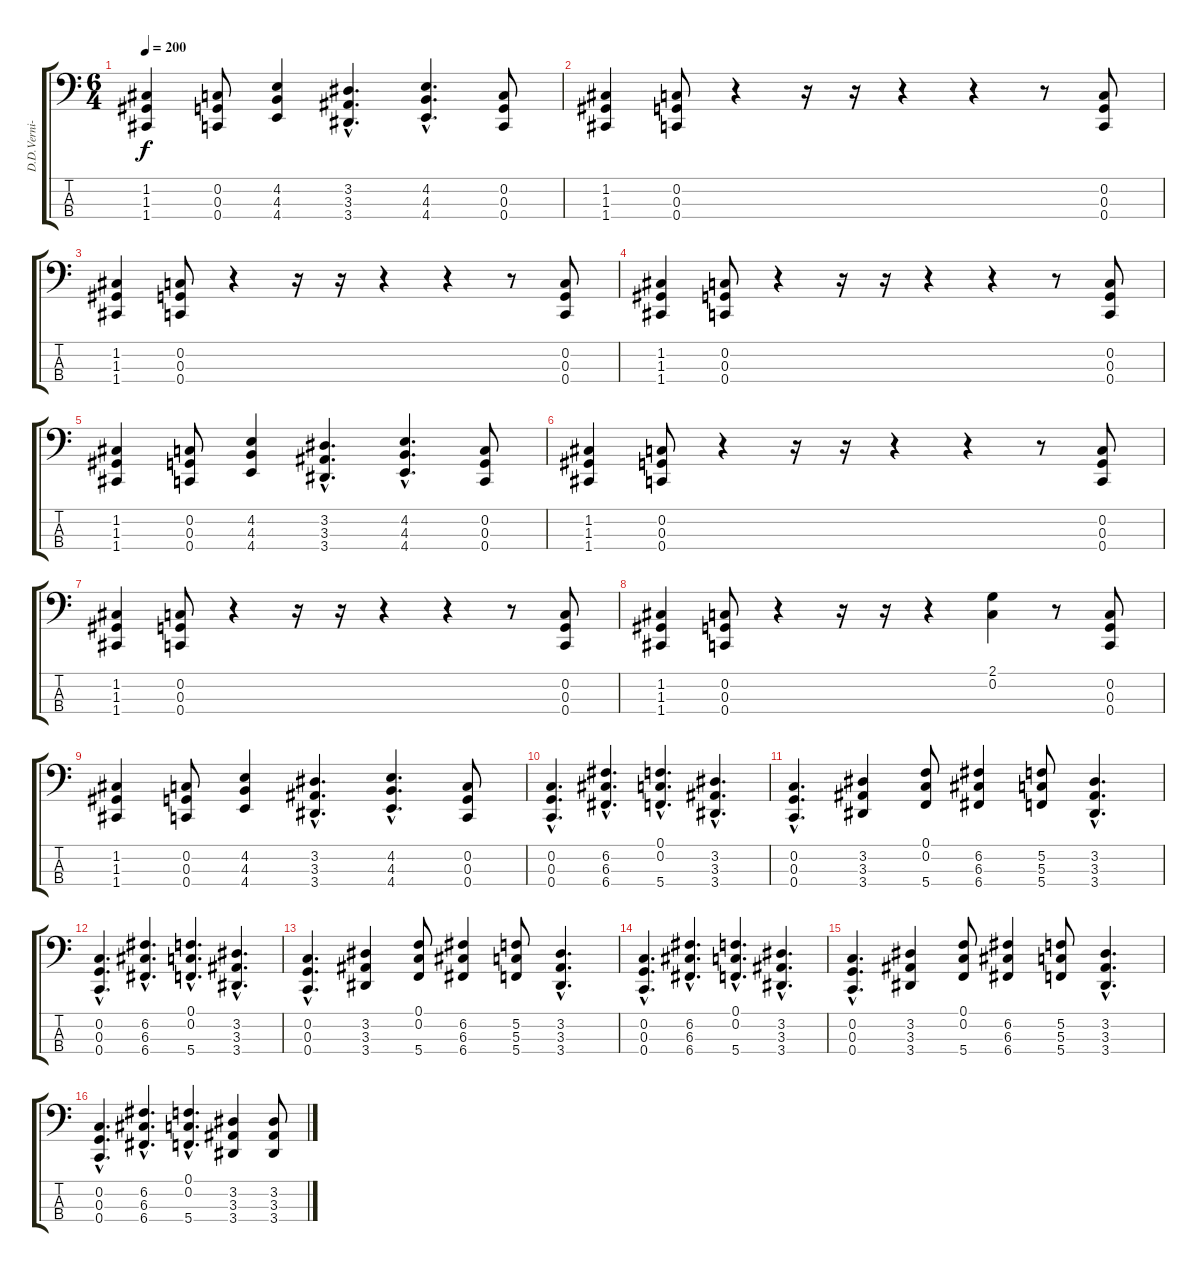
\track ("D.D.Verni- bass" "D.D.Verni-") {instrument slapbass1}
\staff {score tabs}
\tuning (F2 C2 G1 C1) {hide}
\ts (6 4)
\tempo 200
\clef f4
\ks c
(1.2 1.3 1.4).4{dy f} (0.2 0.3 0.4).8 (4.2 4.3 4.4).4 (3.2{hac} 3.3{hac} 3.4{hac}).4{d} (4.2{hac} 4.3{hac} 4.4{hac}).4{d} (0.2 0.3 0.4).8 |
(1.2 1.3 1.4).4 (0.2 0.3 0.4).8 r.4 r.16 r.16 r.4 r.4 r.8 (0.2 0.3 0.4).8 |
(1.2 1.3 1.4).4 (0.2 0.3 0.4).8 r.4 r.16 r.16 r.4 r.4 r.8 (0.2 0.3 0.4).8 |
(1.2 1.3 1.4).4 (0.2 0.3 0.4).8 r.4 r.16 r.16 r.4 r.4 r.8 (0.2 0.3 0.4).8 |
(1.2 1.3 1.4).4 (0.2 0.3 0.4).8 (4.2 4.3 4.4).4 (3.2{hac} 3.3{hac} 3.4{hac}).4{d} (4.2{hac} 4.3{hac} 4.4{hac}).4{d} (0.2 0.3 0.4).8 |
(1.2 1.3 1.4).4 (0.2 0.3 0.4).8 r.4 r.16 r.16 r.4 r.4 r.8 (0.2 0.3 0.4).8 |
(1.2 1.3 1.4).4 (0.2 0.3 0.4).8 r.4 r.16 r.16 r.4 r.4 r.8 (0.2 0.3 0.4).8 |
(1.2 1.3 1.4).4 (0.2 0.3 0.4).8 r.4 r.16 r.16 r.4 (2.1 0.2).4 r.8 (0.2 0.3 0.4).8 |
(1.2 1.3 1.4).4 (0.2 0.3 0.4).8 (4.2 4.3 4.4).4 (3.2{hac} 3.3{hac} 3.4{hac}).4{d} (4.2{hac} 4.3{hac} 4.4{hac}).4{d} (0.2 0.3 0.4).8 |
(0.2{hac} 0.3{hac} 0.4{hac}).4{d} (6.2{hac} 6.3{hac} 6.4{hac}).4{d} (0.1{hac} 0.2{hac} 5.4{hac}).4{d} (3.2{hac} 3.3{hac} 3.4{hac}).4{d} |
(0.2{hac} 0.3{hac} 0.4{hac}).4{d} (3.2 3.3 3.4).4 (0.1 0.2 5.4).8 (6.2 6.3 6.4).4 (5.2 5.3 5.4).8 (3.2{hac} 3.3{hac} 3.4{hac}).4{d} |
(0.2{hac} 0.3{hac} 0.4{hac}).4{d} (6.2{hac} 6.3{hac} 6.4{hac}).4{d} (0.1{hac} 0.2{hac} 5.4{hac}).4{d} (3.2{hac} 3.3{hac} 3.4{hac}).4{d} |
(0.2{hac} 0.3{hac} 0.4{hac}).4{d} (3.2 3.3 3.4).4 (0.1 0.2 5.4).8 (6.2 6.3 6.4).4 (5.2 5.3 5.4).8 (3.2{hac} 3.3{hac} 3.4{hac}).4{d} |
(0.2{hac} 0.3{hac} 0.4{hac}).4{d} (6.2{hac} 6.3{hac} 6.4{hac}).4{d} (0.1{hac} 0.2{hac} 5.4{hac}).4{d} (3.2{hac} 3.3{hac} 3.4{hac}).4{d} |
(0.2{hac} 0.3{hac} 0.4{hac}).4{d} (3.2 3.3 3.4).4 (0.1 0.2 5.4).8 (6.2 6.3 6.4).4 (5.2 5.3 5.4).8 (3.2{hac} 3.3{hac} 3.4{hac}).4{d} |
(0.2{hac} 0.3{hac} 0.4{hac}).4{d} (6.2{hac} 6.3{hac} 6.4{hac}).4{d} (0.1{hac} 0.2{hac} 5.4{hac}).4{d} (3.2 3.3 3.4).4 (3.2 3.3 3.4).8
